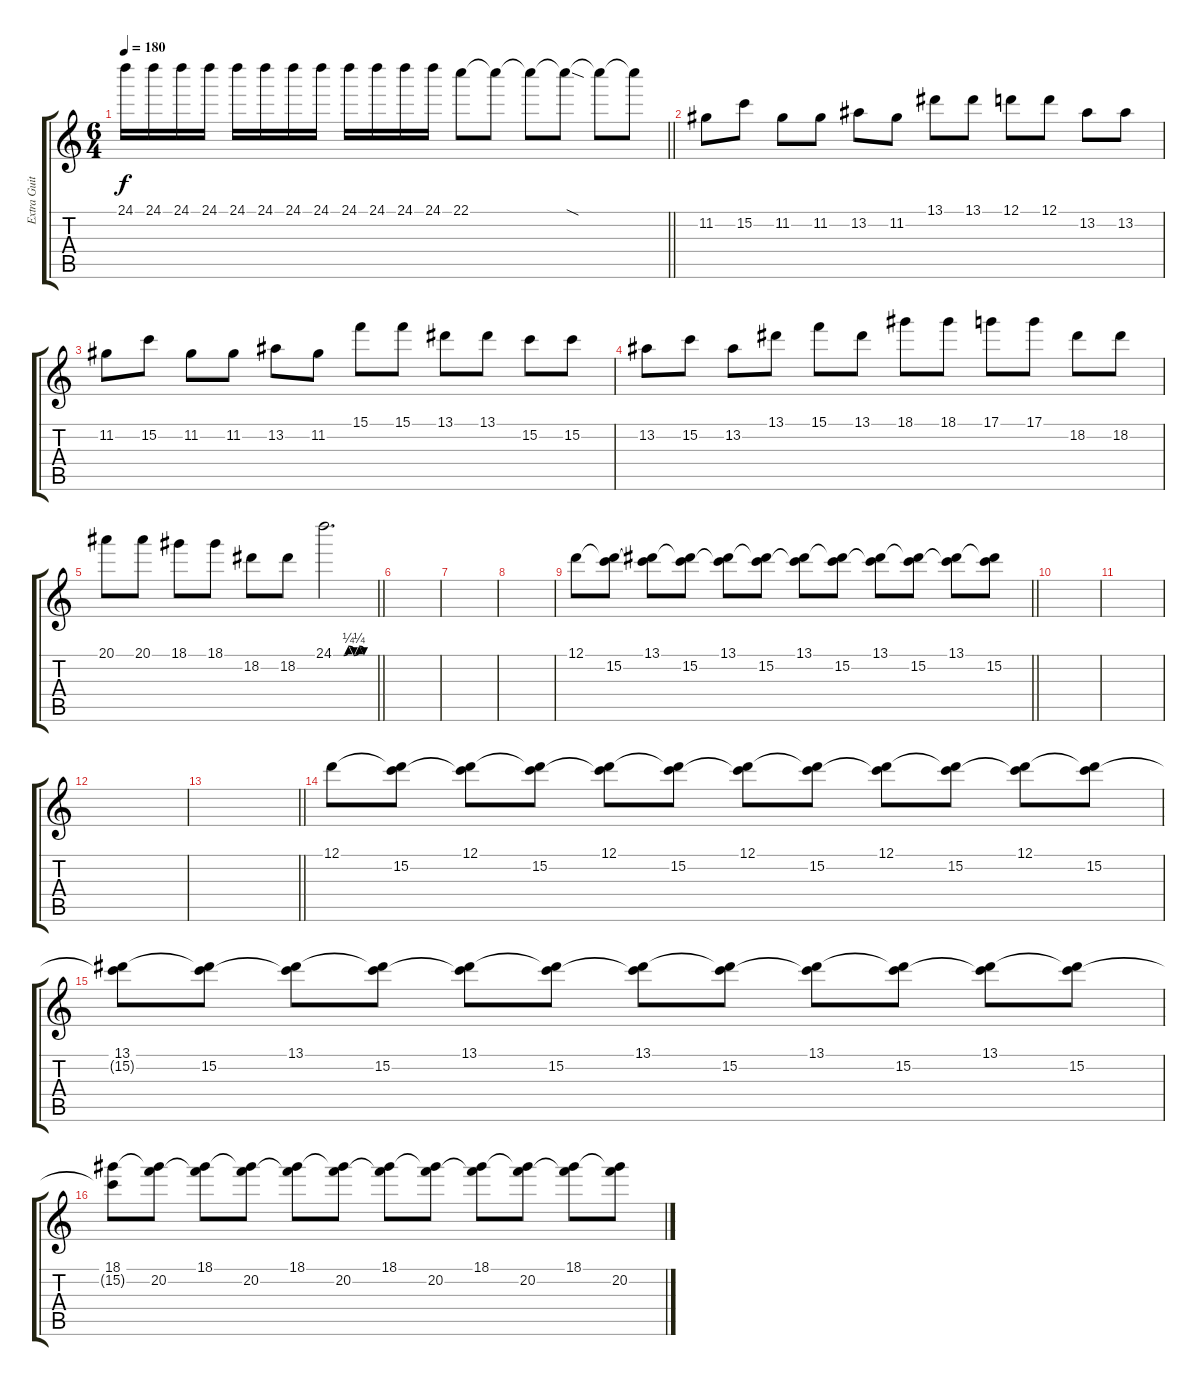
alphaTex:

\track ("Extra Guitar" "Extra Guit") {instrument distortionguitar}
\staff {score tabs}
\tuning (D4 A3 F3 C3 G2 C2) {hide}
\ts (6 4)
\tempo 180
\clef g2
\barLineRight lightlight
\ks c
24.1.16{dy f} 24.1.16 24.1.16 24.1.16 24.1.16 24.1.16 24.1.16 24.1.16 24.1.16 24.1.16 24.1.16 24.1.16 22.1.8 22.1{t}.8 22.1{t}.8 22.1{sod t}.8 22.1{t}.8 22.1{t}.8 |
11.2.8 15.2.8 11.2.8 11.2.8 13.2.8 11.2.8 13.1.8 13.1.8 12.1.8 12.1.8 13.2.8 13.2.8 |
11.2.8 15.2.8 11.2.8 11.2.8 13.2.8 11.2.8 15.1.8 15.1.8 13.1.8 13.1.8 15.2.8 15.2.8 |
13.2.8 15.2.8 13.2.8 13.1.8 15.1.8 13.1.8 18.1.8 18.1.8 17.1.8 17.1.8 18.2.8 18.2.8 |
\barLineRight lightlight
20.1.8 20.1.8 18.1.8 18.1.8 18.2.8 18.2.8 24.1{be (custom 0 0 15 0 22 1 30 0 38 1 45 0 60 0)}.2{d} |
|
|
|
\barLineRight lightlight
12.1.8 (12.1{t} 15.2).8 (13.1 15.2{t}).8 (13.1{t} 15.2).8 (13.1 15.2{t}).8 (13.1{t} 15.2).8 (13.1 15.2{t}).8 (13.1{t} 15.2).8 (13.1 15.2{t}).8 (13.1{t} 15.2).8 (13.1 15.2{t}).8 (13.1{t} 15.2).8 |
|
|
|
\barLineRight lightlight
|
12.1.8{volume 11} (12.1{t} 15.2).8 (12.1 15.2{t}).8 (12.1{t} 15.2).8 (12.1 15.2{t}).8 (12.1{t} 15.2).8 (12.1 15.2{t}).8 (12.1{t} 15.2).8 (12.1 15.2{t}).8 (12.1{t} 15.2).8 (12.1 15.2{t}).8 (12.1{t} 15.2).8 |
(13.1 15.2{t}).8 (13.1{t} 15.2).8 (13.1 15.2{t}).8 (13.1{t} 15.2).8 (13.1 15.2{t}).8 (13.1{t} 15.2).8 (13.1 15.2{t}).8 (13.1{t} 15.2).8 (13.1 15.2{t}).8 (13.1{t} 15.2).8 (13.1 15.2{t}).8 (13.1{t} 15.2).8 |
(18.1 15.2{t}).8 (18.1{t} 20.2).8 (18.1 20.2{t}).8 (18.1{t} 20.2).8 (18.1 20.2{t}).8 (18.1{t} 20.2).8 (18.1 20.2{t}).8 (18.1{t} 20.2).8 (18.1 20.2{t}).8 (18.1{t} 20.2).8 (18.1 20.2{t}).8 (18.1{t} 20.2).8
